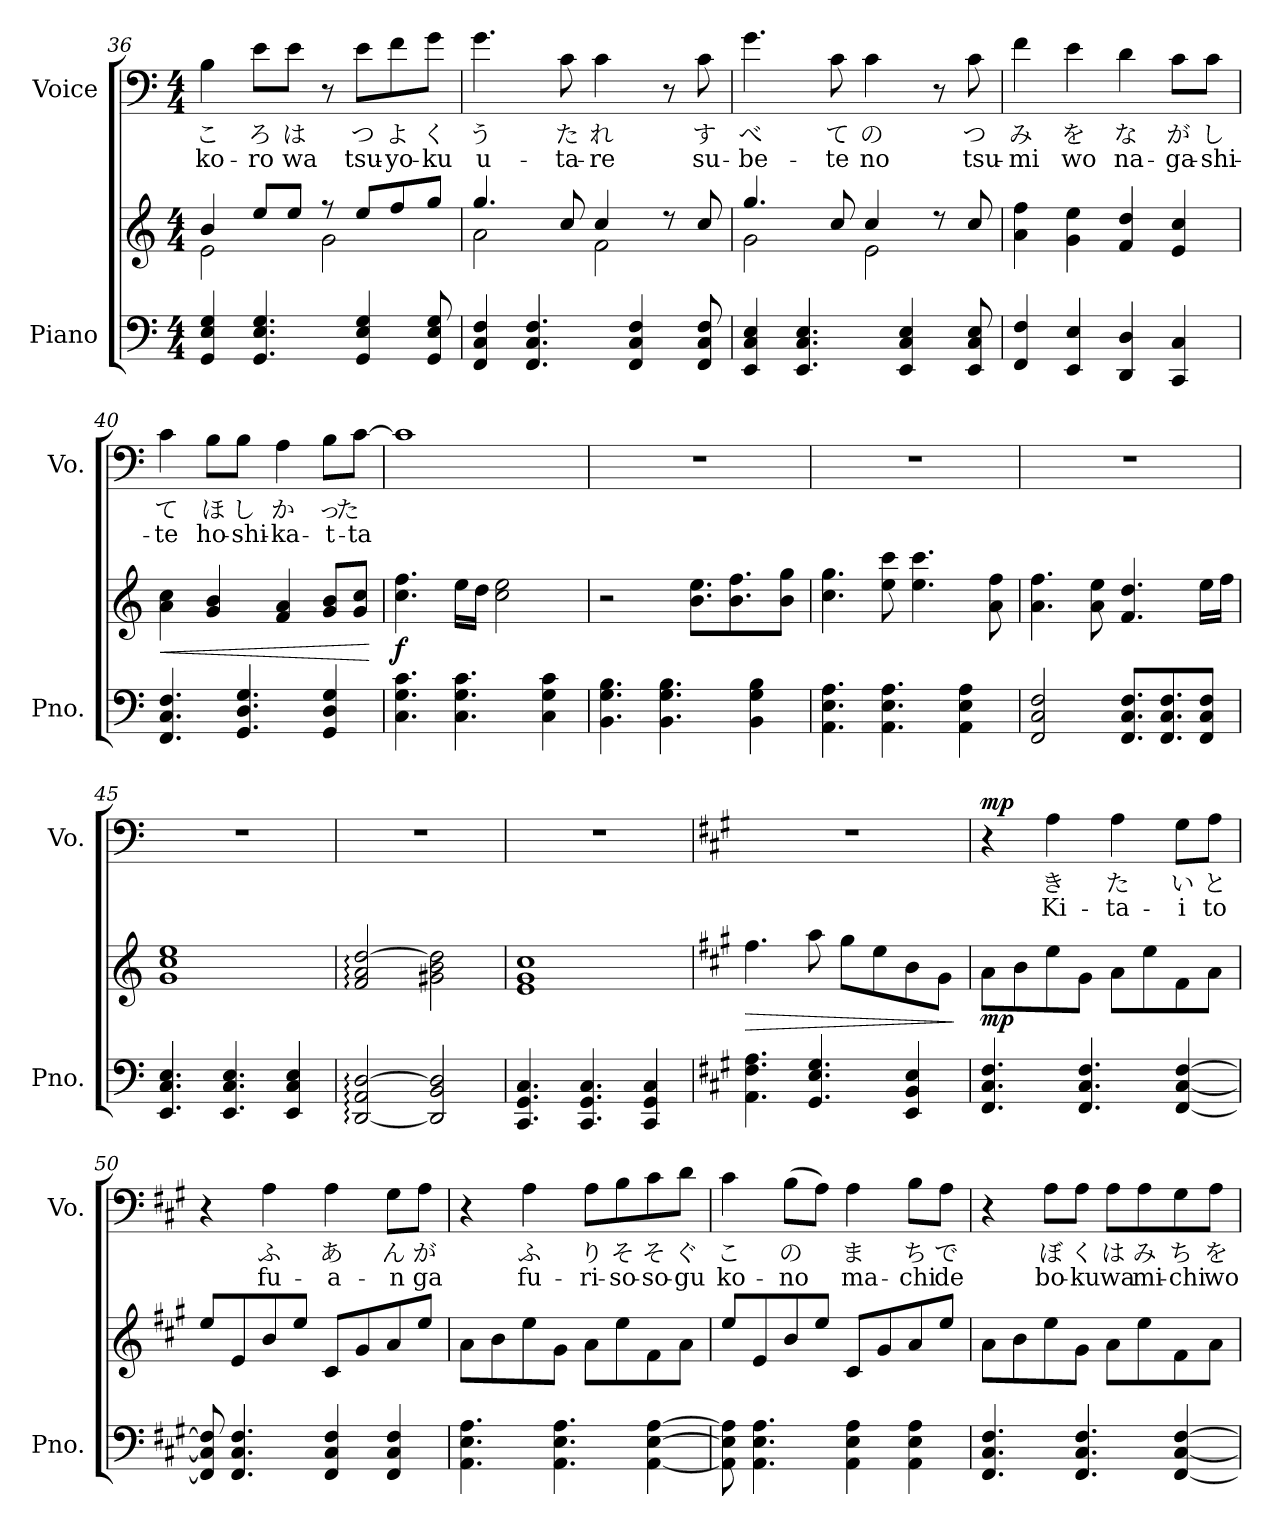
**kern	**kern	**dynam	**kern	**text	**text	**dynam
*part2	*part2	*part2	*part1	*part1	*part1	*part1
*staff3	*staff2	*staff2/3	*staff1	*staff1	*staff1	*staff1
*I"Piano	*	*	*I"Voice	*	*	*
*I'Pno.	*	*	*I'Vo.	*	*	*
*clefF4	*clefG2	*	*clefF4	*	*	*
*k[]	*k[]	*	*k[]	*	*	*
*M4/4	*M4/4	*	*M4/4	*	*	*
=36	=36	=36	=36	=36	=36	=36
*	*^	*	*	*	*	*
!	!	!	!	!	!LO:LY:b	!LO:LY:b	!
4GG/ 4E/ 4G/	4b/	2e\	.	4B\	こ	-ko-	.
!	!	!	!	!	!LO:LY:b	!LO:LY:b	!
4.GG/ 4.E/ 4.G/	8ee/L	.	.	8e\L	ろ	-ro	.
!	!	!	!	!	!LO:LY:b	!LO:LY:b	!
.	8ee/J	.	.	8e\J	は	wa	.
.	8r	2g\	.	8r	.	.	.
!	!	!	!	!	!LO:LY:b	!LO:LY:b	!
4GG/ 4E/ 4G/	8ee/L	.	.	8e\L	つ	tsu-	.
!	!	!	!	!	!LO:LY:b	!LO:LY:b	!
.	8ff/	.	.	8f\	よ	-yo-	.
!	!	!	!	!	!LO:LY:b	!LO:LY:b	!
8GG/ 8E/ 8G/	8gg/J	.	.	8g\J	く	-ku	.
=37	=37	=37	=37	=37	=37	=37	=37
!	!	!	!	!	!LO:LY:b	!LO:LY:b	!
4FF/ 4C/ 4F/	4.gg/	2a\	.	4.g\	う	u-	.
4.FF/ 4.C/ 4.F/	.	.	.	.	.	.	.
!	!	!	!	!	!LO:LY:b	!LO:LY:b	!
.	8cc/	.	.	8c\	た	-ta-	.
!	!	!	!	!	!LO:LY:b	!LO:LY:b	!
.	4cc/	2f\	.	4c\	れ	-re	.
4FF/ 4C/ 4F/	.	.	.	.	.	.	.
.	8r	.	.	8r	.	.	.
!	!	!	!	!	!LO:LY:b	!LO:LY:b	!
8FF/ 8C/ 8F/	8cc/	.	.	8c\	す	su-	.
=38	=38	=38	=38	=38	=38	=38	=38
!	!	!	!	!	!LO:LY:b	!LO:LY:b	!
4EE/ 4C/ 4E/	4.gg/	2g\	.	4.g\	べ	-be-	.
4.EE/ 4.C/ 4.E/	.	.	.	.	.	.	.
!	!	!	!	!	!LO:LY:b	!LO:LY:b	!
.	8cc/	.	.	8c\	て	-te	.
!	!	!	!	!	!LO:LY:b	!LO:LY:b	!
.	4cc/	2e\	.	4c\	の	no	.
4EE/ 4C/ 4E/	.	.	.	.	.	.	.
.	8r	.	.	8r	.	.	.
!	!	!	!	!	!LO:LY:b	!LO:LY:b	!
8EE/ 8C/ 8E/	8cc/	.	.	8c\	つ	tsu-	.
*	*v	*v	*	*	*	*	*
!!LO:LB:g=z
=39	=39	=39	=39	=39	=39	=39
!	!	!	!	!LO:LY:b	!LO:LY:b	!
4FF/ 4F/	4a\ 4ff\	.	4f\	み	-mi	.
!	!	!	!	!LO:LY:b	!LO:LY:b	!
4EE/ 4E/	4g\ 4ee\	.	4e\	を	wo	.
!	!	!	!	!LO:LY:b	!LO:LY:b	!
4DD/ 4D/	4f/ 4dd/	.	4d\	な	na-	.
!	!	!	!	!LO:LY:b	!LO:LY:b	!
4CC/ 4C/	4e/ 4cc/	.	8c\L	が	-ga-	.
!	!	!	!	!LO:LY:b	!LO:LY:b	!
.	.	.	8c\J	し	-shi-	.
=40	=40	=40	=40	=40	=40	=40
!	!	!LO:HP:b	!	!LO:LY:b	!LO:LY:b	!
4.FF/ 4.C/ 4.F/	4a\ 4cc\	<	4c\	て	-te	.
!	!	!	!	!LO:LY:b	!LO:LY:b	!
.	4g/ 4b/	.	8B\L	ほ	ho-	.
!	!	!	!	!LO:LY:b	!LO:LY:b	!
4.GG/ 4.D/ 4.G/	.	.	8B\J	し	-shi-	.
!	!	!	!	!LO:LY:b	!LO:LY:b	!
.	4f/ 4a/	.	4A\	か	-ka-	.
!	!	!	!	!LO:LY:b	!LO:LY:b	!
4GG/ 4D/ 4G/	8g/ 8b/L	.	8B\L	っ	-t-	.
!	!	!	!	!LO:LY:b	!LO:LY:b	!
.	8g/ 8cc/J	.	[8c\J	た	-ta	.
.	.	[	.	.	.	.
=41	=41	=41	=41	=41	=41	=41
!	!	!LO:DY:b	!	!	!	!
4.C\ 4.G\ 4.c\	4.cc\ 4.ff\	f	1c]	.	.	.
4.C\ 4.G\ 4.c\	16ee\LL	.	.	.	.	.
.	16dd\JJ	.	.	.	.	.
.	2cc\ 2ee\	.	.	.	.	.
4C\ 4G\ 4c\	.	.	.	.	.	.
=42	=42	=42	=42	=42	=42	=42
4.BB\ 4.G\ 4.B\	2r	.	1r	.	.	.
4.BB\ 4.G\ 4.B\	.	.	.	.	.	.
.	8.b\ 8.ee\L	.	.	.	.	.
.	8.b\ 8.ff\	.	.	.	.	.
4BB\ 4G\ 4B\	.	.	.	.	.	.
.	8b\ 8gg\J	.	.	.	.	.
=43	=43	=43	=43	=43	=43	=43
4.AA\ 4.E\ 4.A\	4.cc\ 4.gg\	.	1r	.	.	.
4.AA\ 4.E\ 4.A\	8ee\ 8ccc\	.	.	.	.	.
.	4.ee\ 4.ccc\	.	.	.	.	.
4AA\ 4E\ 4A\	.	.	.	.	.	.
.	8a\ 8ff\	.	.	.	.	.
!!LO:PB:g=z
=44	=44	=44	=44	=44	=44	=44
2FF/ 2C/ 2F/	4.a\ 4.ff\	.	1r	.	.	.
.	8a\ 8ee\	.	.	.	.	.
8.FF/ 8.C/ 8.F/L	4.f/ 4.dd/	.	.	.	.	.
8.FF/ 8.C/ 8.F/	.	.	.	.	.	.
8FF/ 8C/ 8F/J	16ee\LL	.	.	.	.	.
.	16ff\JJ	.	.	.	.	.
=45	=45	=45	=45	=45	=45	=45
4.EE/ 4.C/ 4.E/	1g 1cc 1ee	.	1r	.	.	.
4.EE/ 4.C/ 4.E/	.	.	.	.	.	.
4EE/ 4C/ 4E/	.	.	.	.	.	.
=46	=46	=46	=46	=46	=46	=46
[2DD/: 2AA/: [2D/:	2f/: 2a/: [2dd/:	.	1r	.	.	.
2DD/] 2BB/ 2D/]	2g#X\ 2b\ 2dd\]	.	.	.	.	.
=47	=47	=47	=47	=47	=47	=47
4.CC/ 4.GG/ 4.C/	1e 1g 1cc	.	1r	.	.	.
4.CC/ 4.GG/ 4.C/	.	.	.	.	.	.
4CC/ 4GG/ 4C/	.	.	.	.	.	.
=48	=48	=48	=48	=48	=48	=48
*k[f#c#g#]	*k[f#c#g#]	*	*k[f#c#g#]	*	*	*
!	!	!LO:HP:b	!	!	!	!
4.AA\ 4.F#\ 4.A\	4.ff#\	>	1r	.	.	.
4.GG#/ 4.E/ 4.G#/	8aa\	.	.	.	.	.
.	8gg#\L	.	.	.	.	.
.	8ee\	.	.	.	.	.
4EE/ 4BB/ 4E/	8b\	.	.	.	.	.
.	8g#\J	.	.	.	.	.
.	.	]	.	.	.	.
=49	=49	=49	=49	=49	=49	=49
!	!	!LO:DY:b	!	!	!	!LO:DY:b
4.FF#/ 4.C#/ 4.F#/	8a\L	mp	4r	.	.	mp
.	8b\	.	.	.	.	.
!	!	!	!	!LO:LY:b	!LO:LY:b	!
.	8ee\	.	4A\	き	Ki-	.
4.FF#/ 4.C#/ 4.F#/	8g#\J	.	.	.	.	.
!	!	!	!	!LO:LY:b	!LO:LY:b	!
.	8a\L	.	4A\	た	-ta-	.
.	8ee\	.	.	.	.	.
!	!	!	!	!LO:LY:b	!LO:LY:b	!
[4FF#/ [4C#/ [4F#/	8f#\	.	8G#\L	い	-i	.
!	!	!	!	!LO:LY:b	!LO:LY:b	!
.	8a\J	.	8A\J	と	to	.
!!LO:LB:g=z
=50	=50	=50	=50	=50	=50	=50
8FF#/] 8C#/] 8F#/]	8ee/L	.	4r	.	.	.
4.FF#/ 4.C#/ 4.F#/	8e/	.	.	.	.	.
!	!	!	!	!LO:LY:b	!LO:LY:b	!
.	8b/	.	4A\	ふ	fu-	.
.	8ee/J	.	.	.	.	.
!	!	!	!	!LO:LY:b	!LO:LY:b	!
4FF#/ 4C#/ 4F#/	8c#/L	.	4A\	あ	-a-	.
.	8g#/	.	.	.	.	.
!	!	!	!	!LO:LY:b	!LO:LY:b	!
4FF#/ 4C#/ 4F#/	8a/	.	8G#\L	ん	-n	.
!	!	!	!	!LO:LY:b	!LO:LY:b	!
.	8ee/J	.	8A\J	が	ga	.
=51	=51	=51	=51	=51	=51	=51
4.AA\ 4.E\ 4.A\	8a\L	.	4r	.	.	.
.	8b\	.	.	.	.	.
!	!	!	!	!LO:LY:b	!LO:LY:b	!
.	8ee\	.	4A\	ふ	fu-	.
4.AA\ 4.E\ 4.A\	8g#\J	.	.	.	.	.
!	!	!	!	!LO:LY:b	!LO:LY:b	!
.	8a\L	.	8A\L	り	-ri-	.
!	!	!	!	!LO:LY:b	!LO:LY:b	!
.	8ee\	.	8B\	そ	-so-	.
!	!	!	!	!LO:LY:b	!LO:LY:b	!
[4AA\ [4E\ [4A\	8f#\	.	8c#\	そ	-so-	.
!	!	!	!	!LO:LY:b	!LO:LY:b	!
.	8a\J	.	8d\J	ぐ	-gu	.
=52	=52	=52	=52	=52	=52	=52
!	!	!	!	!LO:LY:b	!LO:LY:b	!
8AA\] 8E\] 8A\]	8ee/L	.	4c#\	こ	ko-	.
4.AA\ 4.E\ 4.A\	8e/	.	.	.	.	.
!	!	!	!	!LO:LY:b	!LO:LY:b	!
.	8b/	.	(>8B\L	の	-no	.
.	8ee/J	.	8A\J)	.	.	.
!	!	!	!	!LO:LY:b	!LO:LY:b	!
4AA\ 4E\ 4A\	8c#/L	.	4A\	ま	ma-	.
.	8g#/	.	.	.	.	.
!	!	!	!	!LO:LY:b	!LO:LY:b	!
4AA\ 4E\ 4A\	8a/	.	8B\L	ち	-chi	.
!	!	!	!	!LO:LY:b	!LO:LY:b	!
.	8ee/J	.	8A\J	で	de	.
!!LO:LB:g=z
=53	=53	=53	=53	=53	=53	=53
4.FF#/ 4.C#/ 4.F#/	8a\L	.	4r	.	.	.
.	8b\	.	.	.	.	.
!	!	!	!	!LO:LY:b	!LO:LY:b	!
.	8ee\	.	8A\L	ぼ	bo-	.
!	!	!	!	!LO:LY:b	!LO:LY:b	!
4.FF#/ 4.C#/ 4.F#/	8g#\J	.	8A\J	く	-ku	.
!	!	!	!	!LO:LY:b	!LO:LY:b	!
.	8a\L	.	8A\L	は	wa	.
!	!	!	!	!LO:LY:b	!LO:LY:b	!
.	8ee\	.	8A\	み	mi-	.
!	!	!	!	!LO:LY:b	!LO:LY:b	!
[4FF#/ [4C#/ [4F#/	8f#\	.	8G#\	ち	-chi	.
!	!	!	!	!LO:LY:b	!LO:LY:b	!
.	8a\J	.	8A\J	を	wo	.
=	=	=	=	=	=	=
*-	*-	*-	*-	*-	*-	*-
